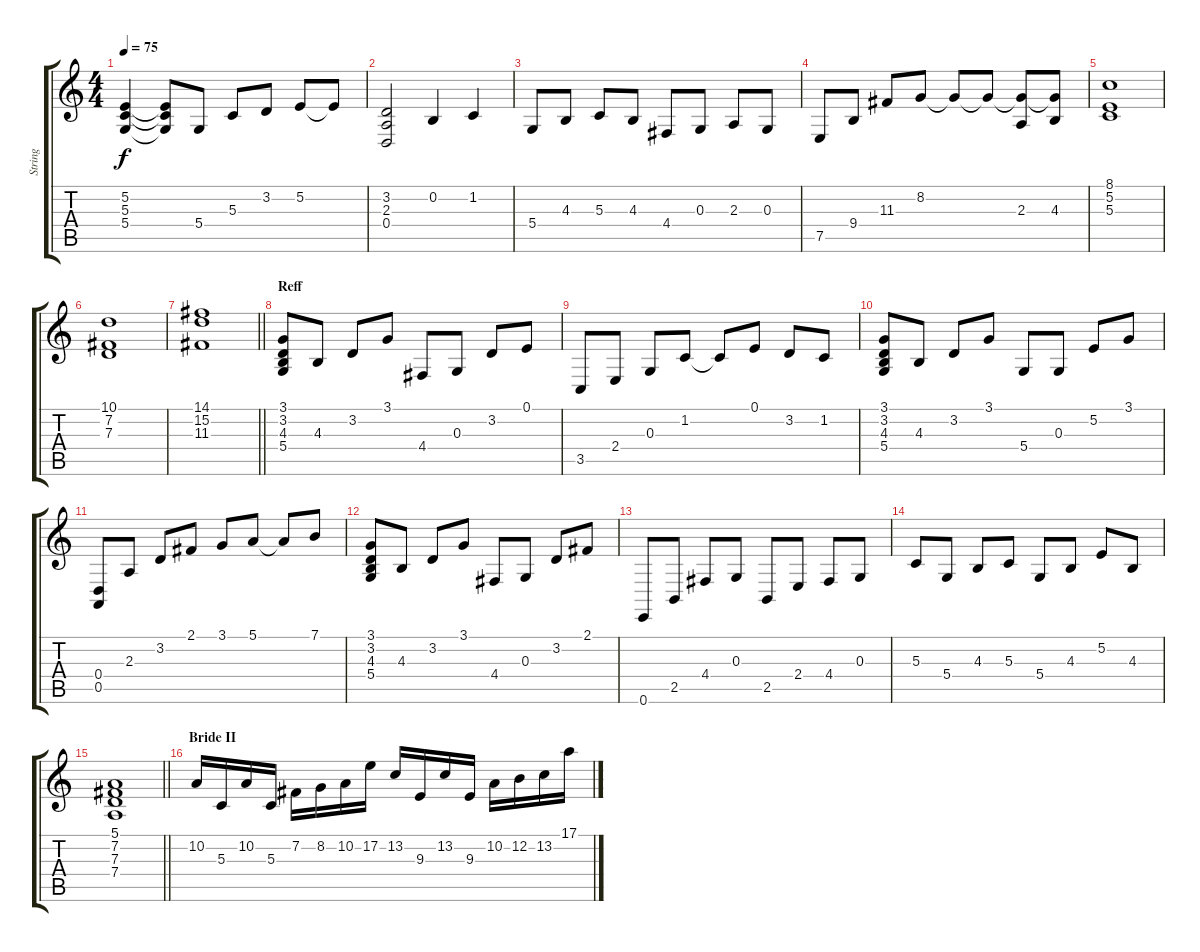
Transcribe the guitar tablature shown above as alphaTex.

\track ("String " "String ") {instrument stringensemble1}
\staff {score tabs}
\tuning (E4 B3 G3 D3 A2 E2) {hide}
\ts (4 4)
\tempo 75
\clef g2
\ks c
(5.2 5.3 5.4).4{dy f} (5.2{t} 5.3{t} 5.4{t}).8 5.4.8 5.3.8 3.2.8 5.2.8 5.2{t}.8 |
(3.2 2.3 0.4).2 0.2.4 1.2.4 |
5.4.8 4.3.8 5.3.8 4.3.8 4.4.8 0.3.8 2.3.8 0.3.8 |
7.5.8 9.4.8 11.3.8 8.2.8 8.2{t}.8 8.2{t}.8 (8.2{t} 2.3).8 (8.2{t} 4.3).8 |
(8.1 5.2 5.3).1 |
(10.1 7.2 7.3).1 |
\barLineRight lightlight
(14.1 15.2 11.3).1 |
\section ("" "Reff")
(3.1 3.2 4.3 5.4).8 4.3.8 3.2.8 3.1.8 4.4.8 0.3.8 3.2.8 0.1.8 |
3.5.8 2.4.8 0.3.8 1.2.8 1.2{t}.8 0.1.8 3.2.8 1.2.8 |
(3.1 3.2 4.3 5.4).8 4.3.8 3.2.8 3.1.8 5.4.8 0.3.8 5.2.8 3.1.8 |
(0.4 0.5).8 2.3.8 3.2.8 2.1.8 3.1.8 5.1.8 5.1{t}.8 7.1.8 |
(3.1 3.2 4.3 5.4).8 4.3.8 3.2.8 3.1.8 4.4.8 0.3.8 3.2.8 2.1.8 |
0.6.8 2.5.8 4.4.8 0.3.8 2.5.8 2.4.8 4.4.8 0.3.8 |
5.3.8 5.4.8 4.3.8 5.3.8 5.4.8 4.3.8 5.2.8 4.3.8 |
\barLineRight lightlight
(5.1 7.2 7.3 7.4).1 |
\section ("" "Bride II")
10.2.16 5.3.16 10.2.16 5.3.16 7.2.16 8.2.16 10.2.16 17.2.16 13.2.16 9.3.16 13.2.16 9.3.16 10.2.16 12.2.16 13.2.16 17.1.16
